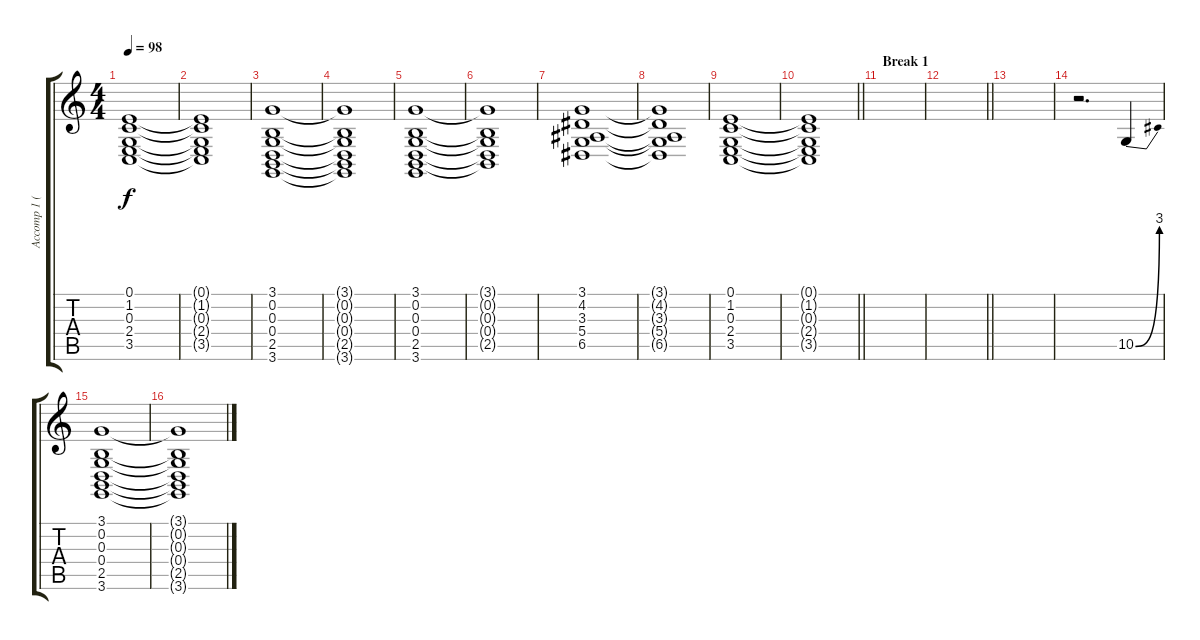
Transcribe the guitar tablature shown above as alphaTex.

\track ("Accomp 1 (Ld2)" "Accomp 1 (") {instrument lead2sawtooth}
\staff {score tabs}
\tuning (E4 B3 G3 D3 A2 E2) {hide}
\ts (4 4)
\tempo 98
\clef g2
\ks c
(0.1 1.2 0.3 2.4 3.5).1{dy f} |
(0.1{t} 1.2{t} 0.3{t} 2.4{t} 3.5{t}).1 |
(3.1 0.2 0.3 0.4 2.5 3.6).1 |
(3.1{t} 0.2{t} 0.3{t} 0.4{t} 2.5{t} 3.6{t}).1 |
(3.1 0.2 0.3 0.4 2.5 3.6).1 |
(3.1{t} 0.2{t} 0.3{t} 0.4{t} 2.5{t}).1 |
(3.1 4.2 3.3 5.4 6.5).1 |
(3.1{t} 4.2{t} 3.3{t} 5.4{t} 6.5{t}).1 |
(0.1 1.2 0.3 2.4 3.5).1 |
\barLineRight lightlight
(0.1{t} 1.2{t} 0.3{t} 2.4{t} 3.5{t}).1 |
\section ("" "Break 1")
|
\barLineRight lightlight
|
|
r.2{d volume 8 instrument drawbarorgan} 10.5{be (bend 0 0 60 12)}.4 |
(3.1 0.2 0.3 0.4 2.5 3.6).1{volume 5 instrument lead2sawtooth} |
(3.1{t} 0.2{t} 0.3{t} 0.4{t} 2.5{t} 3.6{t}).1
